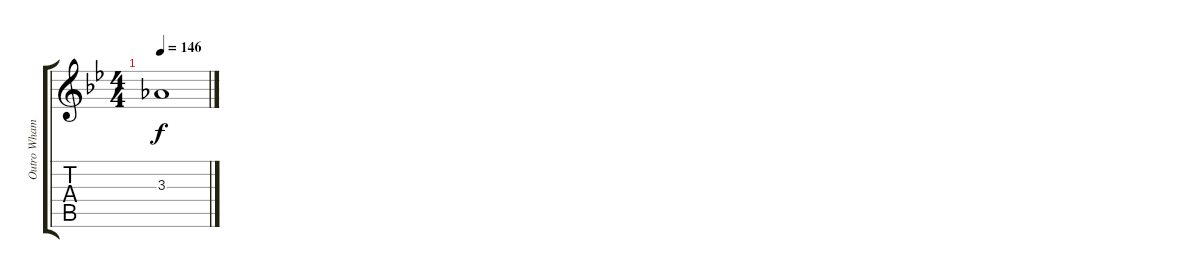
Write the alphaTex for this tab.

\track ("Outro Whammy Bar Dives" "Outro Wham") {instrument distortionguitar}
\staff {score tabs}
\tuning (D4 B3 F3 C3 G2 D2) {hide}
\ts (4 4)
\tempo 146
\clef g2
\ks bb
3.3{t}.1{dy f}
